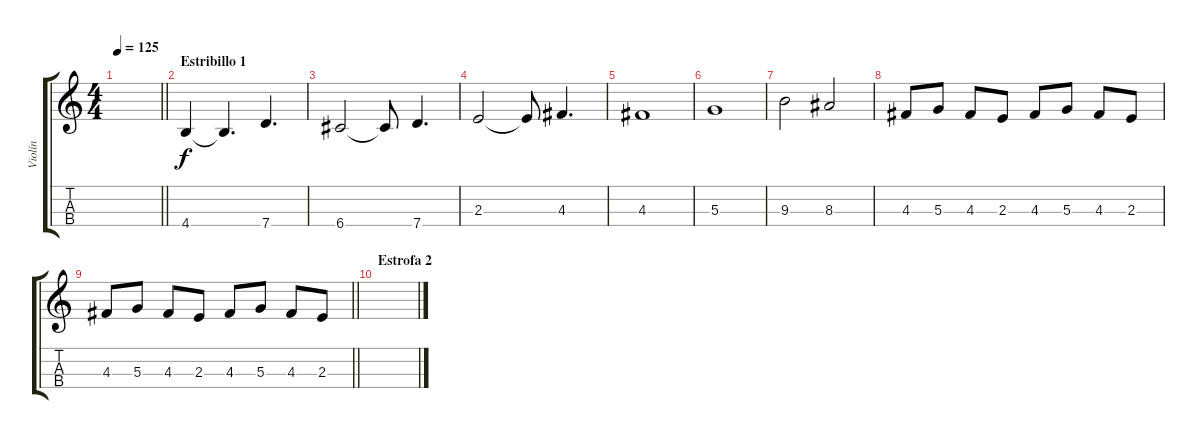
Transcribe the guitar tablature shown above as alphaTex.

\track ("Violín" "Violín") {instrument violin}
\staff {score tabs}
\tuning (E5 A4 D4 G3) {hide}
\ts (4 4)
\tempo 125
\clef g2
\barLineRight lightlight
\ks c
|
\section ("" "Estribillo 1")
4.4.4 4.4{t}.4{d} 7.4.4{d} |
6.4.2 6.4{t}.8 7.4.4{d} |
2.3.2 2.3{t}.8 4.3.4{d} |
4.3.1 |
5.3.1 |
9.3.2 8.3.2 |
4.3.8 5.3.8 4.3.8 2.3.8 4.3.8 5.3.8 4.3.8 2.3.8 |
\barLineRight lightlight
4.3.8 5.3.8 4.3.8 2.3.8 4.3.8 5.3.8 4.3.8 2.3.8 |
\section ("" "Estrofa 2")
